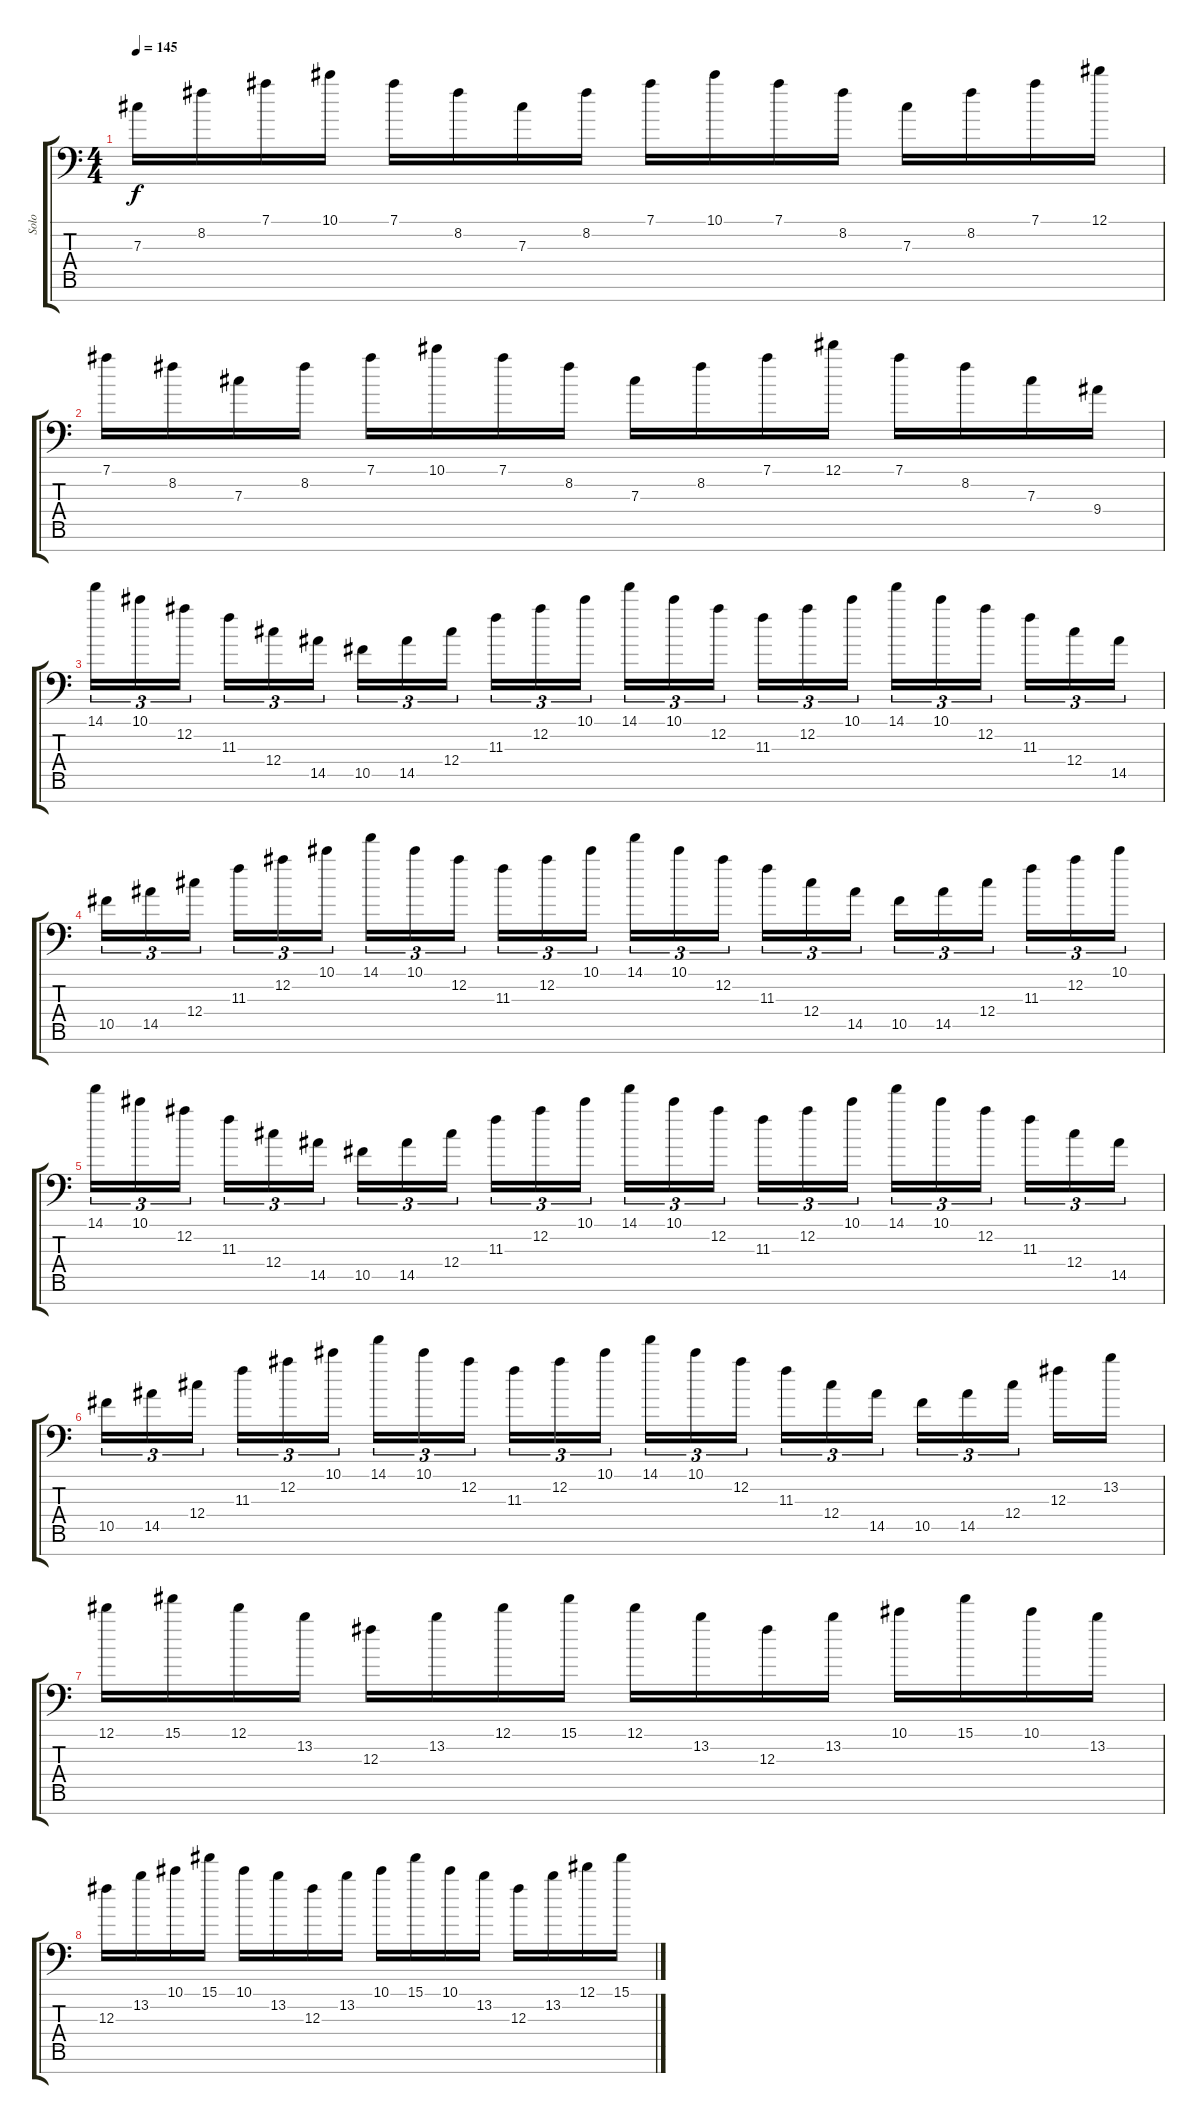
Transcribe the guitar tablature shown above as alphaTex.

\track ("Solo" "Solo") {instrument overdrivenguitar}
\staff {score tabs}
\tuning (Eb4 Bb3 Gb3 Db3 Ab2 Eb2 Bb1) {hide}
\ts (4 4)
\tempo 145
\clef f4
\ks c
7.3.16{dy f} 8.2.16 7.1.16 10.1.16 7.1.16 8.2.16 7.3.16 8.2.16 7.1.16 10.1.16 7.1.16 8.2.16 7.3.16 8.2.16 7.1.16 12.1.16 |
7.1.16 8.2.16 7.3.16 8.2.16 7.1.16 10.1.16 7.1.16 8.2.16 7.3.16 8.2.16 7.1.16 12.1.16 7.1.16 8.2.16 7.3.16 9.4.16 |
14.1.16{tu (3 2)} 10.1.16{tu (3 2)} 12.2.16{tu (3 2) beam splitsecondary} 11.3.16{tu (3 2)} 12.4.16{tu (3 2)} 14.5.16{tu (3 2)} 10.5.16{tu (3 2)} 14.5.16{tu (3 2)} 12.4.16{tu (3 2) beam splitsecondary} 11.3.16{tu (3 2)} 12.2.16{tu (3 2)} 10.1.16{tu (3 2)} 14.1.16{tu (3 2)} 10.1.16{tu (3 2)} 12.2.16{tu (3 2) beam splitsecondary} 11.3.16{tu (3 2)} 12.2.16{tu (3 2)} 10.1.16{tu (3 2)} 14.1.16{tu (3 2)} 10.1.16{tu (3 2)} 12.2.16{tu (3 2) beam splitsecondary} 11.3.16{tu (3 2)} 12.4.16{tu (3 2)} 14.5.16{tu (3 2)} |
10.5.16{tu (3 2)} 14.5.16{tu (3 2)} 12.4.16{tu (3 2) beam splitsecondary} 11.3.16{tu (3 2)} 12.2.16{tu (3 2)} 10.1.16{tu (3 2)} 14.1.16{tu (3 2)} 10.1.16{tu (3 2)} 12.2.16{tu (3 2) beam splitsecondary} 11.3.16{tu (3 2)} 12.2.16{tu (3 2)} 10.1.16{tu (3 2)} 14.1.16{tu (3 2)} 10.1.16{tu (3 2)} 12.2.16{tu (3 2) beam splitsecondary} 11.3.16{tu (3 2)} 12.4.16{tu (3 2)} 14.5.16{tu (3 2)} 10.5.16{tu (3 2)} 14.5.16{tu (3 2)} 12.4.16{tu (3 2) beam splitsecondary} 11.3.16{tu (3 2)} 12.2.16{tu (3 2)} 10.1.16{tu (3 2)} |
14.1.16{tu (3 2)} 10.1.16{tu (3 2)} 12.2.16{tu (3 2) beam splitsecondary} 11.3.16{tu (3 2)} 12.4.16{tu (3 2)} 14.5.16{tu (3 2)} 10.5.16{tu (3 2)} 14.5.16{tu (3 2)} 12.4.16{tu (3 2) beam splitsecondary} 11.3.16{tu (3 2)} 12.2.16{tu (3 2)} 10.1.16{tu (3 2)} 14.1.16{tu (3 2)} 10.1.16{tu (3 2)} 12.2.16{tu (3 2) beam splitsecondary} 11.3.16{tu (3 2)} 12.2.16{tu (3 2)} 10.1.16{tu (3 2)} 14.1.16{tu (3 2)} 10.1.16{tu (3 2)} 12.2.16{tu (3 2) beam splitsecondary} 11.3.16{tu (3 2)} 12.4.16{tu (3 2)} 14.5.16{tu (3 2)} |
10.5.16{tu (3 2)} 14.5.16{tu (3 2)} 12.4.16{tu (3 2) beam splitsecondary} 11.3.16{tu (3 2)} 12.2.16{tu (3 2)} 10.1.16{tu (3 2)} 14.1.16{tu (3 2)} 10.1.16{tu (3 2)} 12.2.16{tu (3 2) beam splitsecondary} 11.3.16{tu (3 2)} 12.2.16{tu (3 2)} 10.1.16{tu (3 2)} 14.1.16{tu (3 2)} 10.1.16{tu (3 2)} 12.2.16{tu (3 2) beam splitsecondary} 11.3.16{tu (3 2)} 12.4.16{tu (3 2)} 14.5.16{tu (3 2)} 10.5.16{tu (3 2)} 14.5.16{tu (3 2)} 12.4.16{tu (3 2) beam splitsecondary} 12.3.16 13.2.16 |
12.1.16 15.1.16 12.1.16 13.2.16 12.3.16 13.2.16 12.1.16 15.1.16 12.1.16 13.2.16 12.3.16 13.2.16 10.1.16 15.1.16 10.1.16 13.2.16 |
12.3.16 13.2.16 10.1.16 15.1.16 10.1.16 13.2.16 12.3.16 13.2.16 10.1.16 15.1.16 10.1.16 13.2.16 12.3.16 13.2.16 12.1.16 15.1.16
